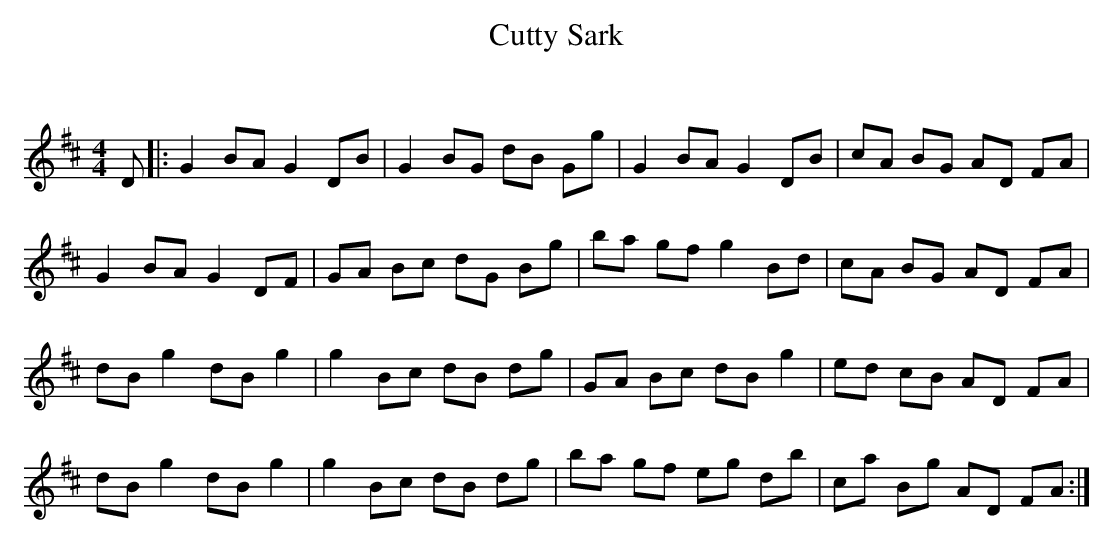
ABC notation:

X:1
T: Cutty Sark
C:
Q: 232
K:D
M:4/4
L:1/8
D|:G2 BA G2 DB|G2 BG dB Gg|G2 BA G2 DB|cA BG AD FA|
G2 BA G2 DF|GA Bc dG Bg|ba gf g2 Bd|cA BG AD FA|
dB g2 dB g2|g2 Bc dB dg|GA Bc dB g2|ed cB AD FA|
dB g2 dB g2|g2 Bc dB dg|ba gf eg db|ca Bg AD FA:|
